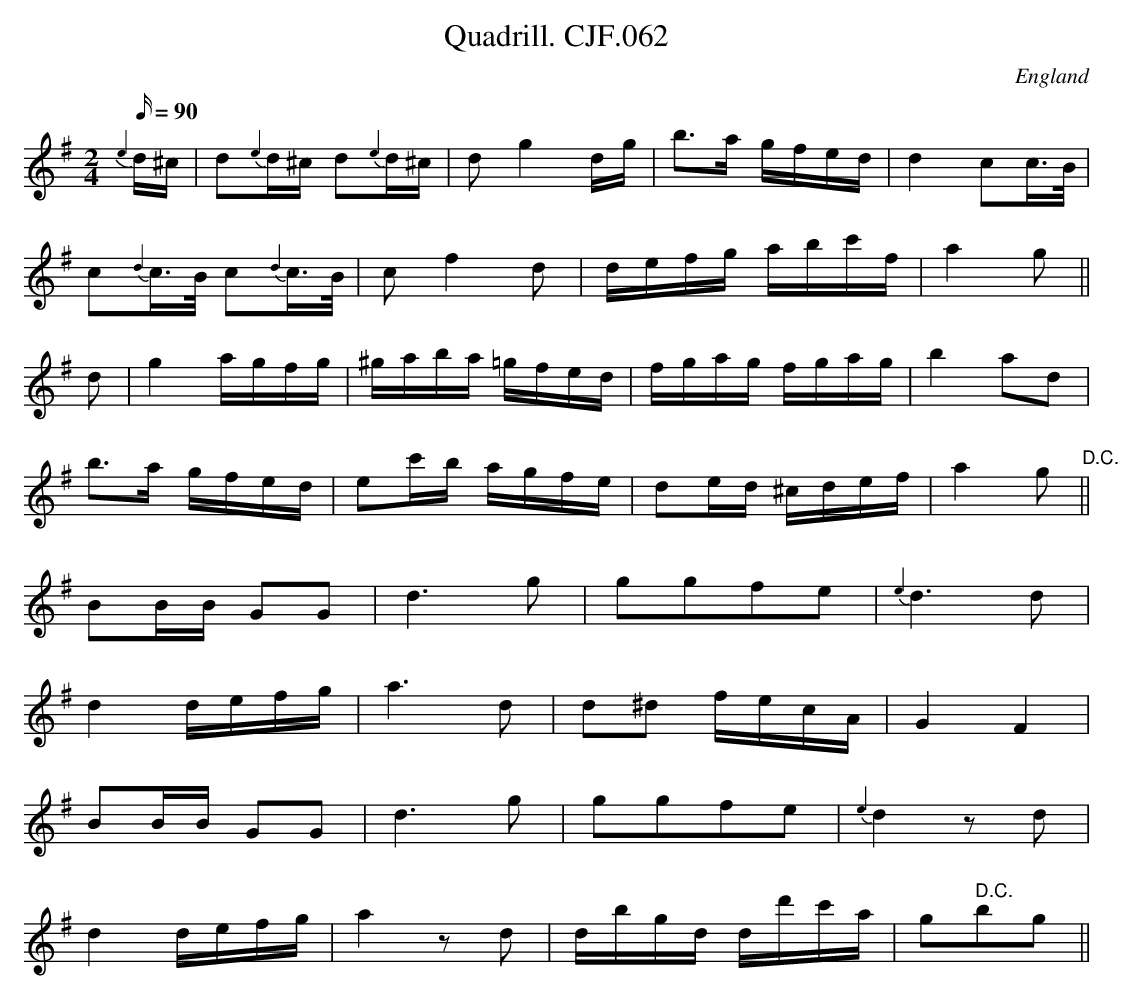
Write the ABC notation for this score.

X:1
T:Quadrill. CJF.062
M:2/4
L:1/16
Q:90
O:England
K:G
{e2}d^c|d2{e2}d^c d2{e2}d^c|d2g4dg|b3a gfed|d4c2c>B|!\
c2{d2}c>B c2{d2}c>B|c2f4d2|defg abc'f|a4g2||!d2|g4agfg|
^gaba =gfed|fgag fgag|b4a2d2|!b3a gfed|e2c'b agfe|\
d2ed ^cdef|a4g2" D.C."||!B2BB G2G2|d6g2|g2g2f2e2|
{e2}d6d2|!d4defg|a6d2|d2^d2 fecA|G4F4|!B2BB G2G2|\
d6g2|g2g2f2e2|{e2}d4z2d2|!d4defg|a4z2d2|dbgd dd'c'a|g2" D.C."b2g2||
